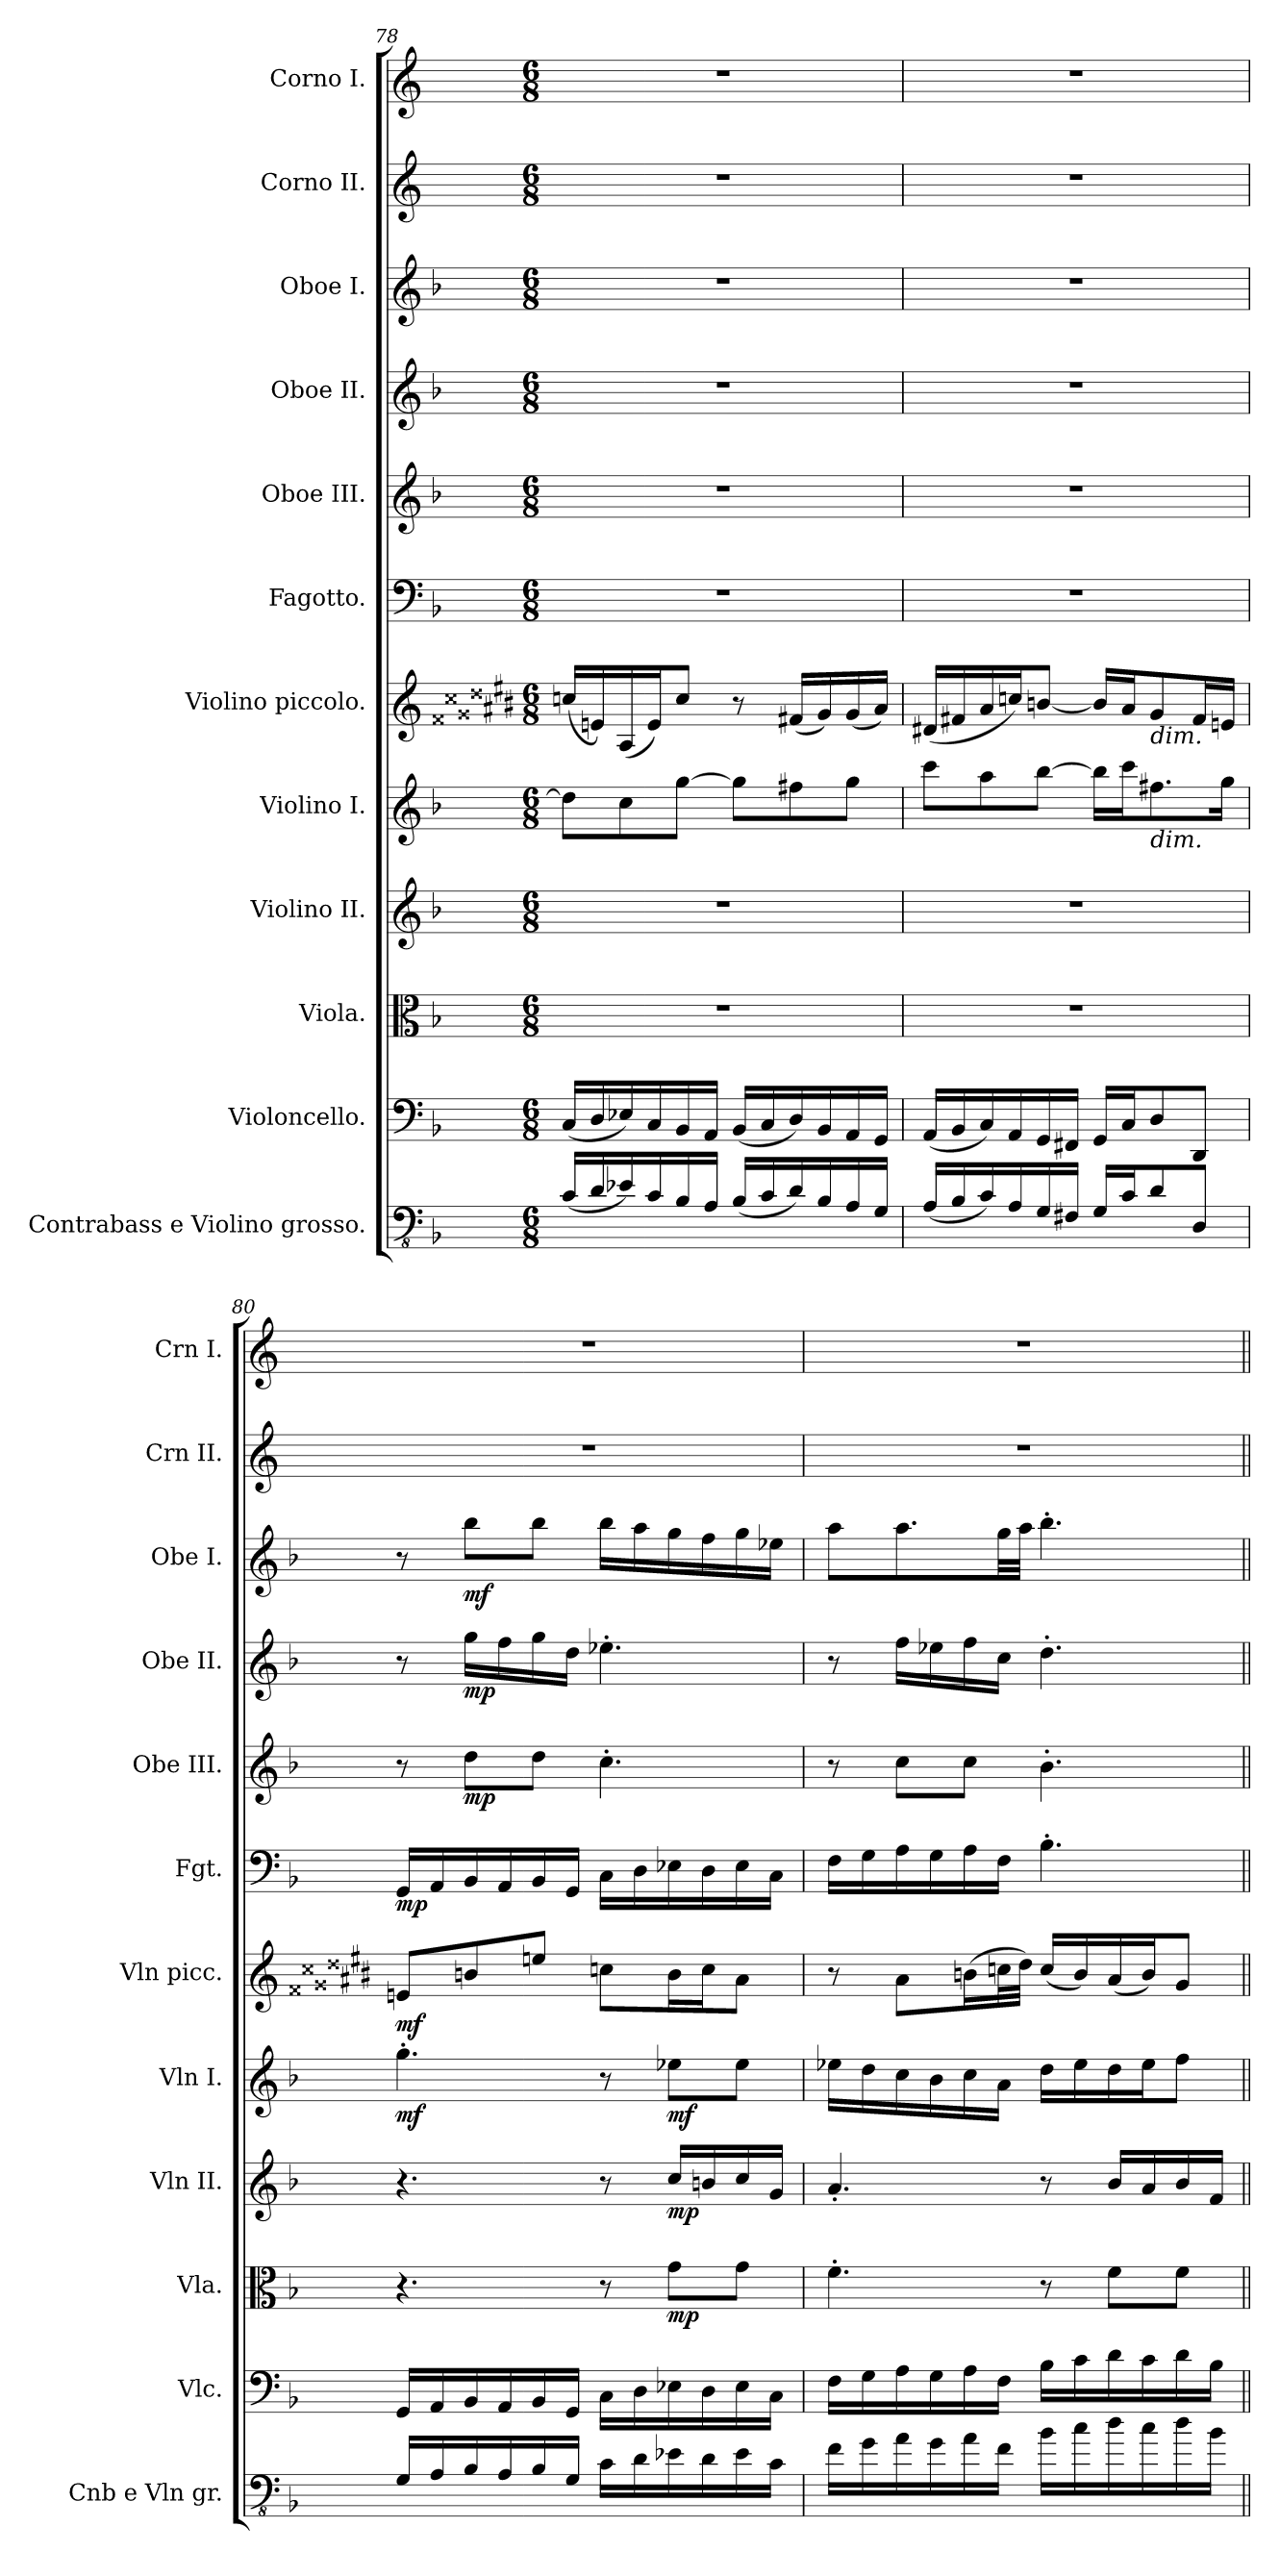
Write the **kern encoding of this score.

**kern	**kern	**kern	**dynam	**kern	**dynam	**kern	**dynam	**kern	**dynam	**kern	**dynam	**kern	**dynam	**kern	**dynam	**kern	**dynam	**kern	**kern
*part12	*part11	*part10	*part10	*part9	*part9	*part8	*part8	*part7	*part7	*part6	*part6	*part5	*part5	*part4	*part4	*part3	*part3	*part2	*part1
*staff12	*staff11	*staff10	*staff10	*staff9	*staff9	*staff8	*staff8	*staff7	*staff7	*staff6	*staff6	*staff5	*staff5	*staff4	*staff4	*staff3	*staff3	*staff2	*staff1
*I"Contrabass e Violino grosso.	*I"Violoncello.	*I"Viola.	*	*I"Violino II.	*	*I"Violino I.	*	*I"Violino piccolo.	*	*I"Fagotto.	*	*I"Oboe III.	*	*I"Oboe II.	*	*I"Oboe I.	*	*I"Corno II.	*I"Corno I.
*I'Cnb e Vln gr.	*I'Vlc.	*I'Vla.	*	*I'Vln II.	*	*I'Vln I.	*	*I'Vln picc.	*	*I'Fgt.	*	*I'Obe III.	*	*I'Obe II.	*	*I'Obe I.	*	*I'Crn II.	*I'Crn I.
*clefFv4	*clefF4	*clefC3	*	*clefG2	*	*clefG2	*	*clefG2	*	*clefF4	*	*clefG2	*	*clefG2	*	*clefG2	*	*clefG2	*clefG2
*ITrd7c12	*	*	*	*	*	*	*	*ITrd-1c-3	*	*	*	*	*	*	*	*	*	*ITrd4c7	*ITrd4c7
*k[b-]	*k[b-]	*k[b-]	*	*k[b-]	*	*k[b-]	*	*k[f##c##g##d##a#e#b#]	*	*k[b-]	*	*k[b-]	*	*k[b-]	*	*k[b-]	*	*k[b-]	*k[b-]
*M6/8	*M6/8	*M6/8	*	*M6/8	*	*M6/8	*	*M6/8	*	*M6/8	*	*M6/8	*	*M6/8	*	*M6/8	*	*M6/8	*M6/8
=78	=78	=78	=78	=78	=78	=78	=78	=78	=78	=78	=78	=78	=78	=78	=78	=78	=78	=78	=78
(<16CC/LL	(<16C/LL	2.r	.	2.r	.	8dd\L]	.	(<16dd#X/LL	.	2.r	.	2.r	.	2.r	.	2.r	.	2.r	2.r
16DD/	16D/	.	.	.	.	.	.	16f##/)	.	.	.	.	.	.	.	.	.	.	.
16EE-X/)	16E-X/)	.	.	.	.	8cc\	.	(<16B#/	.	.	.	.	.	.	.	.	.	.	.
16CC/	16C/	.	.	.	.	.	.	16f##/J)	.	.	.	.	.	.	.	.	.	.	.
16BBB-/	16BB-/	.	.	.	.	[8gg\J	.	8dd#/J	.	.	.	.	.	.	.	.	.	.	.
16AAA/JJ	16AA/JJ	.	.	.	.	.	.	.	.	.	.	.	.	.	.	.	.	.	.
(<16BBB-/LL	(<16BB-/LL	.	.	.	.	8gg\L]	.	8r	.	.	.	.	.	.	.	.	.	.	.
16CC/	16C/	.	.	.	.	.	.	.	.	.	.	.	.	.	.	.	.	.	.
16DD/)	16D/)	.	.	.	.	8ff#X\	.	(<16g##/LL	.	.	.	.	.	.	.	.	.	.	.
16BBB-/	16BB-/	.	.	.	.	.	.	16a#/)	.	.	.	.	.	.	.	.	.	.	.
16AAA/	16AA/	.	.	.	.	8gg\J	.	(<16a#/	.	.	.	.	.	.	.	.	.	.	.
16GGG/JJ	16GG/JJ	.	.	.	.	.	.	16b#/JJ)	.	.	.	.	.	.	.	.	.	.	.
!!LO:PB:g=z
=79	=79	=79	=79	=79	=79	=79	=79	=79	=79	=79	=79	=79	=79	=79	=79	=79	=79	=79	=79
(<16AAA/LL	(<16AA/LL	2.r	.	2.r	.	8ccc\L	.	(<16e##X/LL	.	2.r	.	2.r	.	2.r	.	2.r	.	2.r	2.r
16BBB-/	16BB-/	.	.	.	.	.	.	16g##/	.	.	.	.	.	.	.	.	.	.	.
16CC/)	16C/)	.	.	.	.	8aa\	.	16b#/	.	.	.	.	.	.	.	.	.	.	.
16AAA/	16AA/	.	.	.	.	.	.	16dd#X/J)	.	.	.	.	.	.	.	.	.	.	.
16GGG/	16GG/	.	.	.	.	[8bb-\J	.	[8cc##/J	.	.	.	.	.	.	.	.	.	.	.
16FFF#X/JJ	16FF#X/JJ	.	.	.	.	.	.	.	.	.	.	.	.	.	.	.	.	.	.
16GGG/LL	16GG/LL	.	.	.	.	16bb-\LL]	.	16cc##/LL]	.	.	.	.	.	.	.	.	.	.	.
16CC/J	16C/J	.	.	.	.	16ccc\J	.	16b#/J	.	.	.	.	.	.	.	.	.	.	.
!	!	!	!	!	!	!	!	!LO:TX:b:i:t=dim.	!	!	!	!	!	!	!	!	!	!	!
!	!	!	!	!	!	!LO:TX:b:i:t=dim.	!	!	!	!	!	!	!	!	!	!	!	!	!
8DD/	8D/	.	.	.	.	8.ff#X\	.	8a#/	.	.	.	.	.	.	.	.	.	.	.
8DDD/J	8DD/J	.	.	.	.	.	.	16g##/L	.	.	.	.	.	.	.	.	.	.	.
.	.	.	.	.	.	16gg\Jk	.	16f##/JJ	.	.	.	.	.	.	.	.	.	.	.
=80	=80	=80	=80	=80	=80	=80	=80	=80	=80	=80	=80	=80	=80	=80	=80	=80	=80	=80	=80
!	!	!	!	!	!	!	!LO:DY:b	!	!LO:DY:b	!	!LO:DY:b	!	!	!	!	!	!	!	!
16GGG/LL	16GG/LL	4.r	.	4.r	.	4.gg'\	mf	8f##/L	mf	16GG/LL	mp	8r	.	8r	.	8r	.	2.r	2.r
16AAA/	16AA/	.	.	.	.	.	.	.	.	16AA/	.	.	.	.	.	.	.	.	.
!	!	!	!	!	!	!	!	!	!	!	!	!	!LO:DY:b	!	!LO:DY:b	!	!LO:DY:b	!	!
16BBB-/	16BB-/	.	.	.	.	.	.	8cc##/	.	16BB-/	.	8dd\L	mp	16gg\LL	mp	8bb-\L	mf	.	.
16AAA/	16AA/	.	.	.	.	.	.	.	.	16AA/	.	.	.	16ff\	.	.	.	.	.
16BBB-/	16BB-/	.	.	.	.	.	.	8ff##/J	.	16BB-/	.	8dd\J	.	16gg\	.	8bb-\J	.	.	.
16GGG/JJ	16GG/JJ	.	.	.	.	.	.	.	.	16GG/JJ	.	.	.	16dd\JJ	.	.	.	.	.
16CC\LL	16C\LL	8r	.	8r	.	8r	.	8dd#X\L	.	16C\LL	.	4.cc'\	.	4.ee-X'\	.	16bb-\LL	.	.	.
16DD\	16D\	.	.	.	.	.	.	.	.	16D\	.	.	.	.	.	16aa\	.	.	.
!	!	!	!LO:DY:b	!	!LO:DY:b	!	!LO:DY:b	!	!	!	!	!	!	!	!	!	!	!	!
16EE-X\	16E-X\	8g\L	mp	16cc/LL	mp	8ee-X\L	mf	16cc##\L	.	16E-X\	.	.	.	.	.	16gg\	.	.	.
16DD\	16D\	.	.	16bn/	.	.	.	16dd#\J	.	16D\	.	.	.	.	.	16ff\	.	.	.
16EE-\	16E-\	8g\J	.	16cc/	.	8ee-\J	.	8b#\J	.	16E-\	.	.	.	.	.	16gg\	.	.	.
16CC\JJ	16C\JJ	.	.	16g/JJ	.	.	.	.	.	16C\JJ	.	.	.	.	.	16ee-X\JJ	.	.	.
=81	=81	=81	=81	=81	=81	=81	=81	=81	=81	=81	=81	=81	=81	=81	=81	=81	=81	=81	=81
16FF\LL	16F\LL	4.f'\	.	4.a'/	.	16ee-X\LL	.	8r	.	16F\LL	.	8r	.	8r	.	8aa\L	.	2.r	2.r
16GG\	16G\	.	.	.	.	16dd\	.	.	.	16G\	.	.	.	.	.	.	.	.	.
16AA\	16A\	.	.	.	.	16cc\	.	8b#\L	.	16A\	.	8cc\L	.	16ff\LL	.	8.aa\	.	.	.
16GG\	16G\	.	.	.	.	16b-\	.	.	.	16G\	.	.	.	16ee-X\	.	.	.	.	.
16AA\	16A\	.	.	.	.	16cc\	.	(>16cc##\L	.	16A\	.	8cc\J	.	16ff\	.	.	.	.	.
16FF\JJ	16F\JJ	.	.	.	.	16a\JJ	.	32dd#X\L	.	16F\JJ	.	.	.	16cc\JJ	.	32gg\LL	.	.	.
.	.	.	.	.	.	.	.	32ee#\JJJ)	.	.	.	.	.	.	.	32aa\JJJ	.	.	.
16BB-\LL	16B-\LL	8r	.	8r	.	16dd\LL	.	(<16dd#/LL	.	4.B-'\	.	4.b-'\	.	4.dd'\	.	4.bb-'\	.	.	.
16C\	16c\	.	.	.	.	16ee-\	.	16cc##/)	.	.	.	.	.	.	.	.	.	.	.
16D\	16d\	8f\L	.	16b-/LL	.	16dd\	.	(<16b#/	.	.	.	.	.	.	.	.	.	.	.
16C\	16c\	.	.	16a/	.	16ee-\J	.	16cc##/J)	.	.	.	.	.	.	.	.	.	.	.
16D\	16d\	8f\J	.	16b-/	.	8ff\J	.	8a#/J	.	.	.	.	.	.	.	.	.	.	.
16BB-\JJ	16B-\JJ	.	.	16f/JJ	.	.	.	.	.	.	.	.	.	.	.	.	.	.	.
=||	=||	=||	=||	=||	=||	=||	=||	=||	=||	=||	=||	=||	=||	=||	=||	=||	=||	=||	=||
*-	*-	*-	*-	*-	*-	*-	*-	*-	*-	*-	*-	*-	*-	*-	*-	*-	*-	*-	*-
